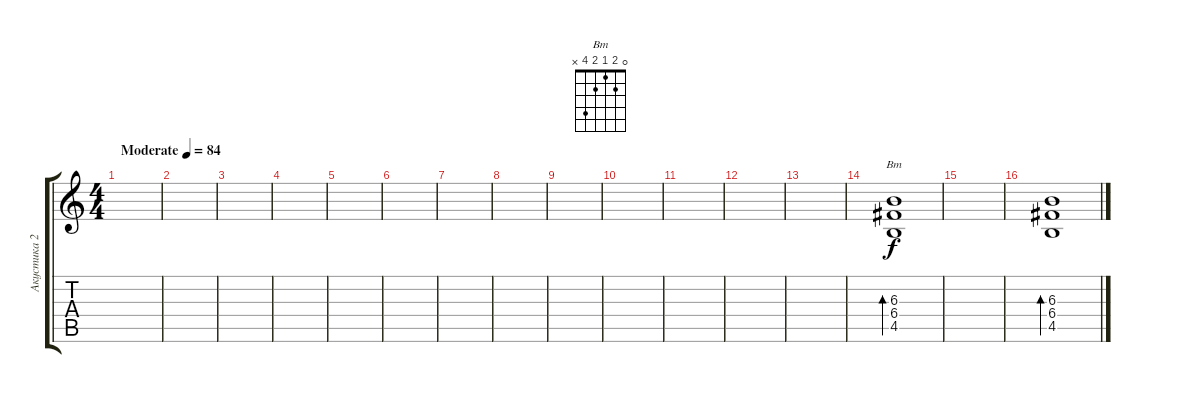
\track ("Акустика 2" "Акустика 2") {instrument electricguitarclean}
\staff {score tabs}
\tuning (D4 A3 F3 C3 G2 D2) {hide}
\chord ("Bm" 0 2 1 2 4 x)
\ts (4 4)
\tempo (84 "Moderate")
\clef g2
\ks c
|
|
|
|
|
|
|
|
|
|
|
|
|
(6.3 6.4 4.5).1{bd 120 ch "Bm"} |
|
(6.3 6.4 4.5).1{bd 120}
